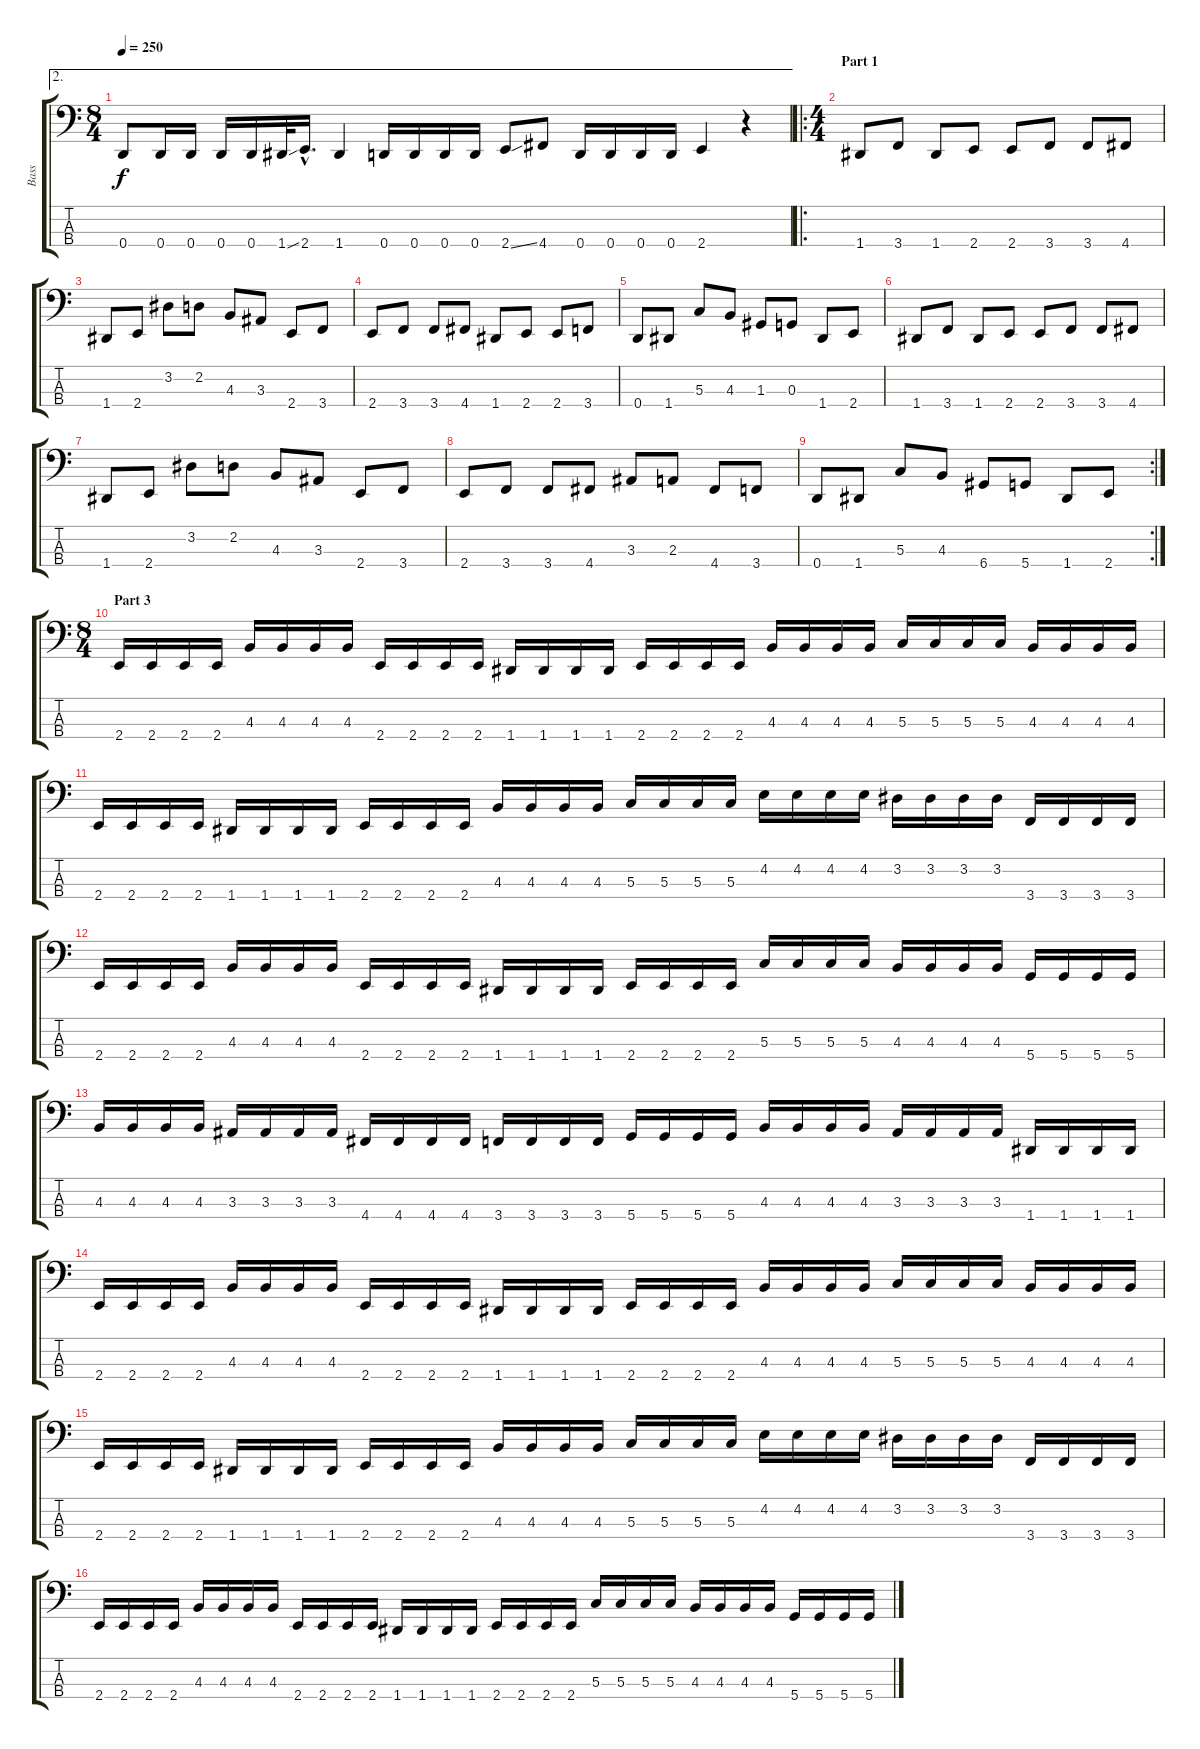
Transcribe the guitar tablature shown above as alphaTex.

\track ("Bass" "Bass") {instrument electricbassfinger}
\staff {score tabs}
\tuning (F2 C2 G1 D1) {hide}
\ae 2
\ts (8 4)
\tempo 250
\clef f4
\ks c
0.4.8{dy f} 0.4.16 0.4.16 0.4.16 0.4.16 1.4{ss}.32 2.4{hac}.16{d} 1.4.4 0.4.16 0.4.16 0.4.16 0.4.16 2.4{ss}.8 4.4.8 0.4.16 0.4.16 0.4.16 0.4.16 2.4.4 r.4 |
\ro
\ts (4 4)
\section ("" "Part 1")
1.4.8 3.4.8 1.4.8 2.4.8 2.4.8 3.4.8 3.4.8 4.4.8 |
1.4.8 2.4.8 3.2.8 2.2.8 4.3.8 3.3.8 2.4.8 3.4.8 |
2.4.8 3.4.8 3.4.8 4.4.8 1.4.8 2.4.8 2.4.8 3.4.8 |
0.4.8 1.4.8 5.3.8 4.3.8 1.3.8 0.3.8 1.4.8 2.4.8 |
1.4.8 3.4.8 1.4.8 2.4.8 2.4.8 3.4.8 3.4.8 4.4.8 |
1.4.8 2.4.8 3.2.8 2.2.8 4.3.8 3.3.8 2.4.8 3.4.8 |
2.4.8 3.4.8 3.4.8 4.4.8 3.3.8 2.3.8 4.4.8 3.4.8 |
\rc 2
0.4.8 1.4.8 5.3.8 4.3.8 6.4.8 5.4.8 1.4.8 2.4.8 |
\ts (8 4)
\section ("" "Part 3")
2.4.16 2.4.16 2.4.16 2.4.16 4.3.16 4.3.16 4.3.16 4.3.16 2.4.16 2.4.16 2.4.16 2.4.16 1.4.16 1.4.16 1.4.16 1.4.16 2.4.16 2.4.16 2.4.16 2.4.16 4.3.16 4.3.16 4.3.16 4.3.16 5.3.16 5.3.16 5.3.16 5.3.16 4.3.16 4.3.16 4.3.16 4.3.16 |
2.4.16 2.4.16 2.4.16 2.4.16 1.4.16 1.4.16 1.4.16 1.4.16 2.4.16 2.4.16 2.4.16 2.4.16 4.3.16 4.3.16 4.3.16 4.3.16 5.3.16 5.3.16 5.3.16 5.3.16 4.2.16 4.2.16 4.2.16 4.2.16 3.2.16 3.2.16 3.2.16 3.2.16 3.4.16 3.4.16 3.4.16 3.4.16 |
2.4.16 2.4.16 2.4.16 2.4.16 4.3.16 4.3.16 4.3.16 4.3.16 2.4.16 2.4.16 2.4.16 2.4.16 1.4.16 1.4.16 1.4.16 1.4.16 2.4.16 2.4.16 2.4.16 2.4.16 5.3.16 5.3.16 5.3.16 5.3.16 4.3.16 4.3.16 4.3.16 4.3.16 5.4.16 5.4.16 5.4.16 5.4.16 |
4.3.16 4.3.16 4.3.16 4.3.16 3.3.16 3.3.16 3.3.16 3.3.16 4.4.16 4.4.16 4.4.16 4.4.16 3.4.16 3.4.16 3.4.16 3.4.16 5.4.16 5.4.16 5.4.16 5.4.16 4.3.16 4.3.16 4.3.16 4.3.16 3.3.16 3.3.16 3.3.16 3.3.16 1.4.16 1.4.16 1.4.16 1.4.16 |
2.4.16 2.4.16 2.4.16 2.4.16 4.3.16 4.3.16 4.3.16 4.3.16 2.4.16 2.4.16 2.4.16 2.4.16 1.4.16 1.4.16 1.4.16 1.4.16 2.4.16 2.4.16 2.4.16 2.4.16 4.3.16 4.3.16 4.3.16 4.3.16 5.3.16 5.3.16 5.3.16 5.3.16 4.3.16 4.3.16 4.3.16 4.3.16 |
2.4.16 2.4.16 2.4.16 2.4.16 1.4.16 1.4.16 1.4.16 1.4.16 2.4.16 2.4.16 2.4.16 2.4.16 4.3.16 4.3.16 4.3.16 4.3.16 5.3.16 5.3.16 5.3.16 5.3.16 4.2.16 4.2.16 4.2.16 4.2.16 3.2.16 3.2.16 3.2.16 3.2.16 3.4.16 3.4.16 3.4.16 3.4.16 |
2.4.16 2.4.16 2.4.16 2.4.16 4.3.16 4.3.16 4.3.16 4.3.16 2.4.16 2.4.16 2.4.16 2.4.16 1.4.16 1.4.16 1.4.16 1.4.16 2.4.16 2.4.16 2.4.16 2.4.16 5.3.16 5.3.16 5.3.16 5.3.16 4.3.16 4.3.16 4.3.16 4.3.16 5.4.16 5.4.16 5.4.16 5.4.16
